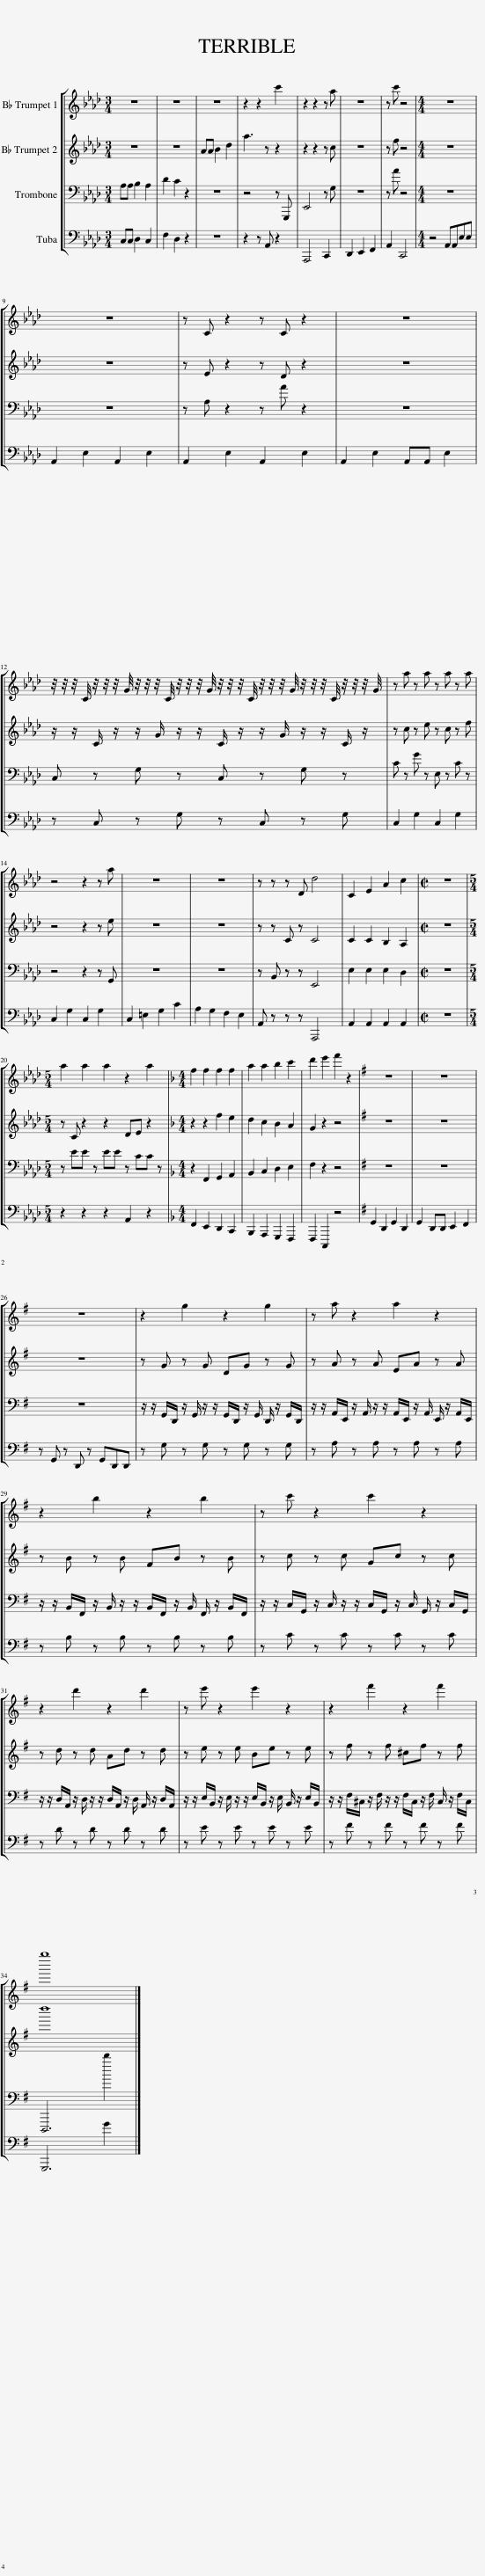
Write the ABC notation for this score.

X:1
%%score [ 1 2 3 4 ]
L:1/8
M:3/4
I:linebreak $
K:Ab
V:1 treble transpose=-2
V:2 treble transpose=-2
V:3 bass
V:4 bass
V:1
[K:Ab] z6 | z6 | z6 | z2 z2 =d'2 | z2 z2 z b | %5
 z6 | z =d' z4 |[M:4/4] z8 |$ z8 | z =D z2 z D z2 | %10
 z8 |$ z/4 z/4 z/4 =D/4 z/4 z/4 z/4 =A/4 z/4 z/4 z/4 D/4 z/4 z/4 z/4 A/4 z/4 z/4 z/4 D/4 z/4 z/4 z/4 A/4 z/4 z/4 z/4 D/4 z/4 z/4 z/4 A/4 | z b z b z b z b |$ z4 z2 z b | z8 | %15
 z8 | z z z E e4 | =D2 F2 B2 =d2 |[M:2/2] z8 |$[M:5/4] b2 b2 b2 z2 b2 | %20
[K:F][M:4/4] g2 g2 g2 g2 | =b2 b2 c'2 d'2 | e'2 ^f'2 g'2 z2 |[K:G] z8 | z8 |$ %25
 z8 | z2 a2 z2 a2 | z b z2 b2 z2 |$ z2 ^c'2 z2 c'2 | z d' z2 d'2 z2 |$ %30
 z2 e'2 z2 e'2 | z f' z2 f'2 z2 | z2 ^g'2 z2 g'2 |$ a''8 |] %34
V:2
[K:Ab] z6 | z6 | BB c2 e2 | b3 z z2 | z2 z2 z =d | %5
 z6 | z g z4 |[M:4/4] z8 |$ z8 | z F z2 z E z2 | %10
 z8 |$ z/ z/ =D/ z/ z/ =A/ z/ z/ D/ z/ z/ A/ z/ z/ D/ z/ | z =d z f z d z g |$ z4 z2 z f | z8 | %15
 z8 | z z =D z D4 | =D2 D2 C2 B,2 |[M:2/2] z8 |$[M:5/4] z =D z2 z2 EF z2 | %20
[K:F][M:4/4] z2 z2 g2 ^f2 | e2 d2 c2 =B2 | A2 z2 z4 |[K:G] z8 | z8 |$ %25
 z8 | z A z A EA z A | z B z B FB z B |$ z ^c z c ^Gc z c | z d z d Ad z d |$ %30
 z e z e Be z e | z f z f ^cf z f | z ^g z g ^dg z g |$ e''8 |] %34
V:3
 A,A, B,2 A,2 | D2 C2 z2 | z6 | z4 z G,,, | E,,4 z G, | %5
 z6 | z A z4 |[M:4/4] z8 |$ z8 | z A, z2 z A z2 | %10
 z8 |$ C, z G, z C, z G, z | C z G z E, z C z |$ z4 z2 z G,, | z8 | %15
 z8 | z B,, z z E,,4 | E,2 E,2 E,2 D,2 |[M:2/2] z8 |$[M:5/4] z EE z EE z CC z | %20
[K:F][M:4/4] z2 F,,2 G,,2 A,,2 | B,,2 C,2 D,2 E,2 | F,2 z2 z4 |[K:G] z8 | z8 |$ %25
 z8 | z/ z/ G,,/D,,/ z/ G,,/ z/ z/ G,,/D,,/ z/ G,,/ D,,/ z/ G,,/D,,/ | z/ z/ A,,/E,,/ z/ A,,/ z/ z/ A,,/E,,/ z/ A,,/ E,,/ z/ A,,/E,,/ |$ z/ z/ B,,/F,,/ z/ B,,/ z/ z/ B,,/F,,/ z/ B,,/ F,,/ z/ B,,/F,,/ | z/ z/ C,/G,,/ z/ C,/ z/ z/ C,/G,,/ z/ C,/ G,,/ z/ C,/G,,/ |$ %30
 z/ z/ D,/A,,/ z/ D,/ z/ z/ D,/A,,/ z/ D,/ A,,/ z/ D,/A,,/ | z/ z/ E,/B,,/ z/ E,/ z/ z/ E,/B,,/ z/ E,/ B,,/ z/ E,/B,,/ | z/ z/ F,/^C,/ z/ F,/ z/ z/ F,/C,/ z/ F,/ C,/ z/ F,/C,/ |$ D,,,6 d'2 |] %34
V:4
 C,C, D,2 C,2 | F,2 D,2 z2 | z6 | z2 z A,, z2 | A,,,4 C,,2 | %5
 D,,2 E,,2 F,,2 | A,,2 C,,4 |[M:4/4] z4 A,,A,,E,E, |$ A,,2 E,2 A,,2 E,2 | A,,2 E,2 A,,2 E,2 | %10
 A,,2 E,2 A,,A,, E,2 |$ z C, z G, z C, z G, | C,2 G,2 C,2 G,2 |$ C,2 G,2 C,2 G,2 | C,2 =E,2 G,2 C2 | %15
 A,2 G,2 F,2 E,2 | A,, z z z A,,,4 | A,,2 A,,2 A,,2 A,,2 |[M:2/2] z8 |$[M:5/4] z2 z2 z2 A,,2 z2 | %20
[K:F][M:4/4] F,,2 E,,2 D,,2 C,,2 | B,,,2 A,,,2 G,,,2 F,,,2 | F,,,2 C,,,2 z4 |[K:G] G,,2 D,,2 G,,2 D,,2 | G,,2 D,,D,, E,,2 F,,2 |$ %25
 z G,, z D,, z G,,D,,D,, | z G, z G, z G, z G, | z A, z A, z A, z A, |$ z B, z B, z B, z B, | z C z C z C z C |$ %30
 z D z D z D z D | z E z E z E z E | z F z F z F z F |$ G,,,6 G2 |] %34
